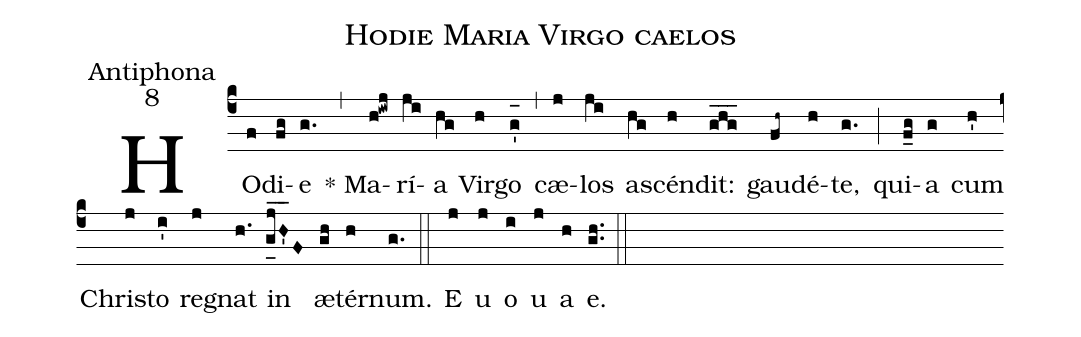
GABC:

name:Hodie Maria Virgo caelos;
office-part:Antiphona;
mode:8;
%%
(c4) HO(f)di(fg)e(g.) (,) * Ma(h!iwj)rí(ji)a(hg) Vir(h)go(g'_[oh:h]) (,) cæ(j)los(ji) a(hg)scén(h)dit:(ghg___) gau(fh~)dé(h)te,(g.) (;) qui(f_g)a(g) cum(h') Chri(j)sto(i') re(j)gnat(h.) in(g_[uh:l]jH'__F) æ(gh)tér(h)num.(g.) (::) <eu>E(j) u(j) o(i) u(j) a(h) e.</eu>(gh..) (::)
